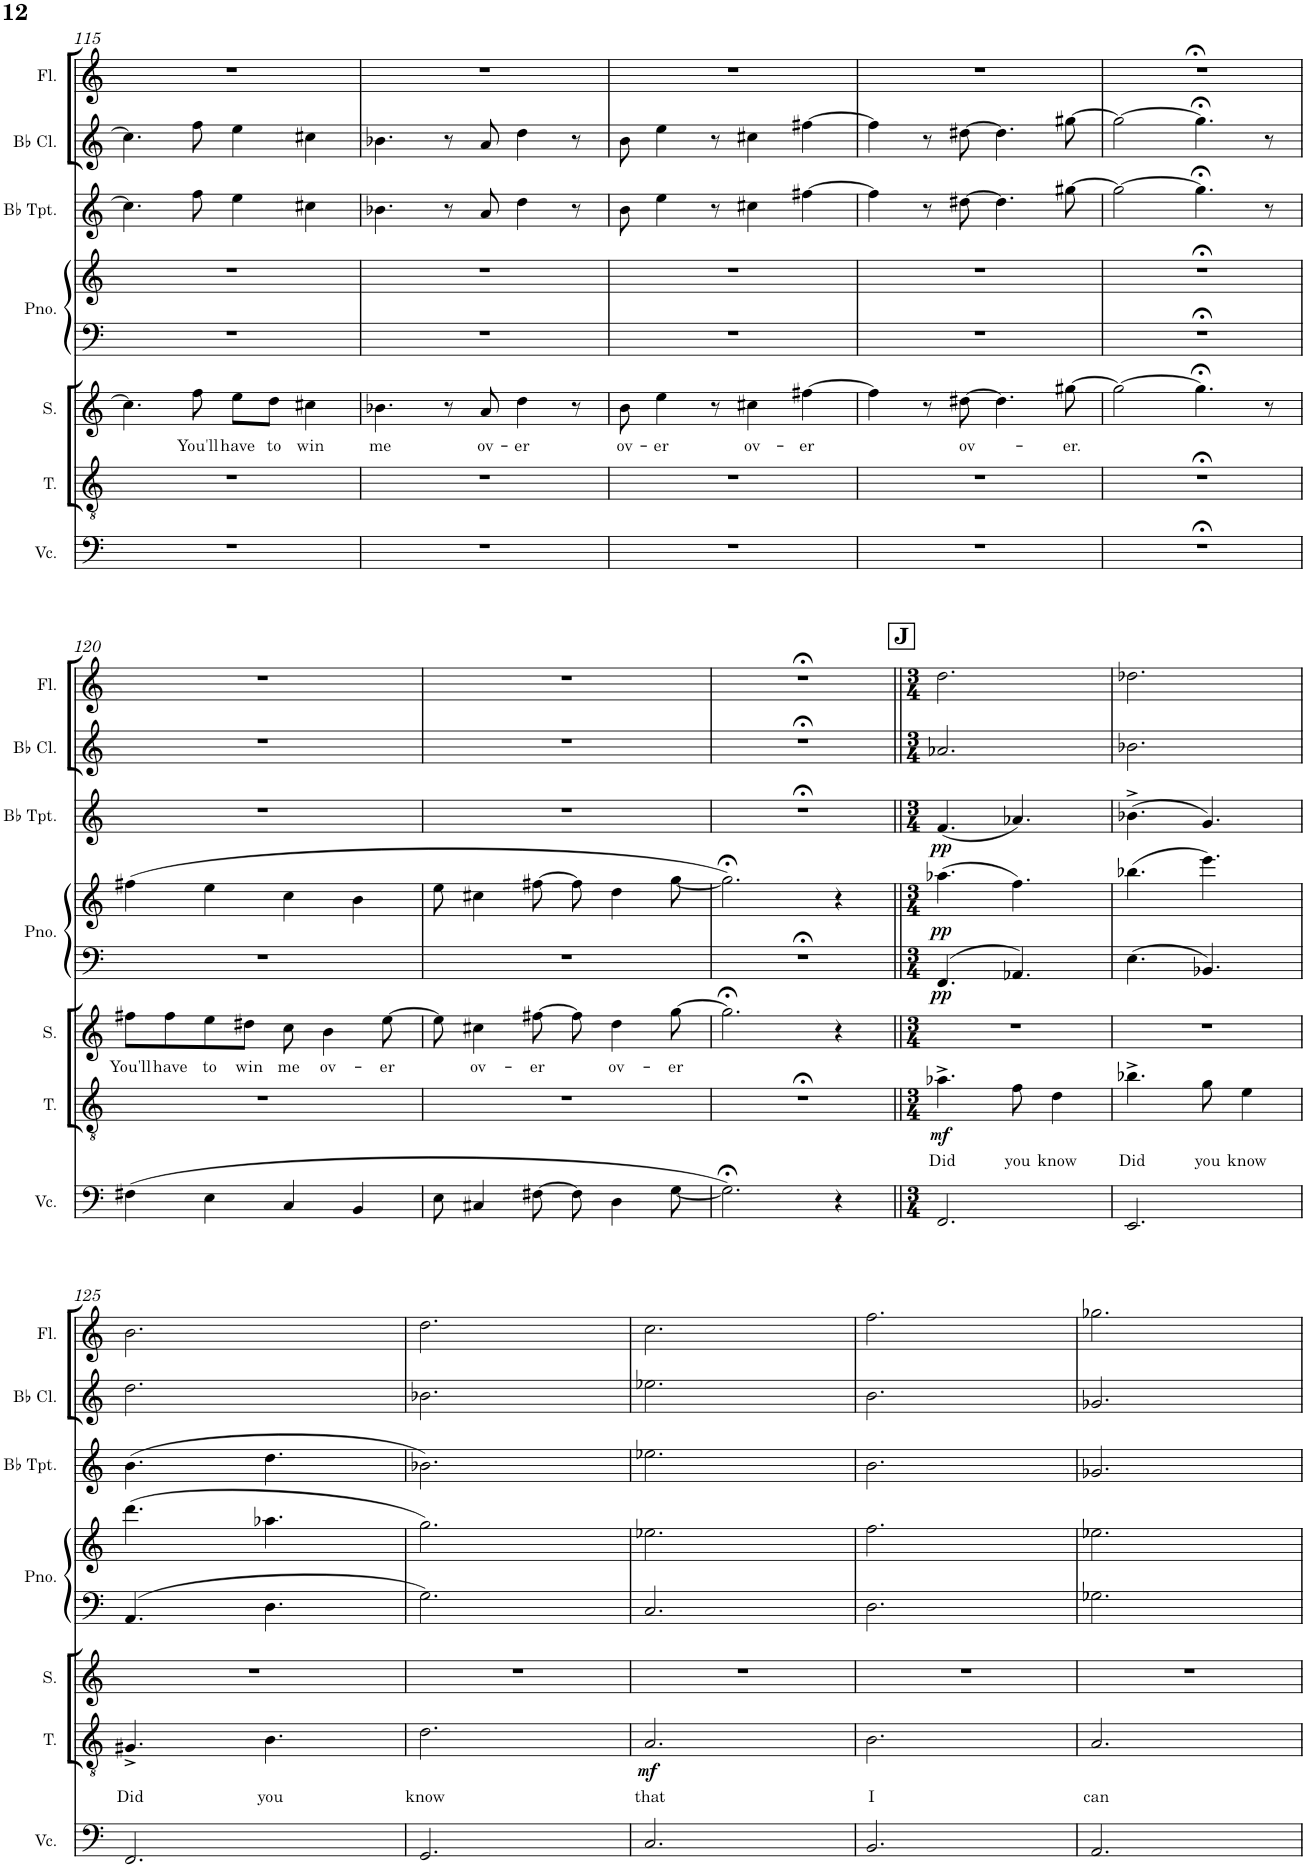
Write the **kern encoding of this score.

**kern	**kern	**text	**dynam	**kern	**text	**kern	**kern	**dynam	**kern	**dynam	**kern	**kern	**harte
*part7	*part6	*part6	*part6	*part5	*part5	*part4	*part4	*part4	*part3	*part3	*part2	*part1	*part1
*staff8	*staff7	*staff7	*staff7	*staff6	*staff6	*staff5	*staff4	*staff4/5	*staff3	*staff3	*staff2	*staff1	*
*I"Violoncello	*I"Tenor	*	*	*I"Soprano	*	*I"Piano	*	*	*I"Bb Trumpet	*	*I"Bb Clarinet	*I"Flute	*
*I'Vc.	*I'T.	*	*	*I'S.	*	*I'Pno.	*	*	*I'Bb Tpt.	*	*I'Bb Cl.	*I'Fl.	*
!!LO:PB:g=z
*clefF4	*clefGv2	*	*	*clefG2	*	*clefF4	*clefG2	*	*clefG2	*	*clefG2	*clefG2	*
*	*	*	*	*	*	*	*	*	*ITrd1c2	*	*ITrd1c2	*	*
*k[]	*k[]	*	*	*k[]	*	*k[]	*k[]	*	*k[]	*	*k[]	*k[]	*
*M4/4	*M4/4	*	*	*M4/4	*	*M4/4	*M4/4	*	*M4/4	*	*M4/4	*M4/4	*
=115	=115	=115	=115	=115	=115	=115	=115	=115	=115	=115	=115	=115	=115
1r	1r	.	.	4.cc#\]	.	1r	1r	.	4.cc#\]	.	4.cc#\]	1r	.
!	!	!	!	!	!LO:LY:b	!	!	!	!	!	!	!	!
.	.	.	.	8ff\	You'll	.	.	.	8ff\	.	8ff\	.	.
!	!	!	!	!	!LO:LY:b	!	!	!	!	!	!	!	!
.	.	.	.	8ee\L	have	.	.	.	4ee\	.	4ee\	.	.
!	!	!	!	!	!LO:LY:b	!	!	!	!	!	!	!	!
.	.	.	.	8dd\J	to	.	.	.	.	.	.	.	.
!	!	!	!	!	!LO:LY:b	!	!	!	!	!	!	!	!
.	.	.	.	4cc#X\	win	.	.	.	4cc#X\	.	4cc#X\	.	.
=116	=116	=116	=116	=116	=116	=116	=116	=116	=116	=116	=116	=116	=116
!	!	!	!	!	!LO:LY:b	!	!	!	!	!	!	!	!
1r	1r	.	.	4.b-X\	me	1r	1r	.	4.b-X\	.	4.b-X\	1r	.
.	.	.	.	8r	.	.	.	.	8r	.	8r	.	.
!	!	!	!	!	!LO:LY:b	!	!	!	!	!	!	!	!
.	.	.	.	8a/	-ov-	.	.	.	8a/	.	8a/	.	.
!	!	!	!	!	!LO:LY:b	!	!	!	!	!	!	!	!
.	.	.	.	4dd\	-er	.	.	.	4dd\	.	4dd\	.	.
.	.	.	.	8r	.	.	.	.	8r	.	8r	.	.
=117	=117	=117	=117	=117	=117	=117	=117	=117	=117	=117	=117	=117	=117
!	!	!	!	!	!LO:LY:b	!	!	!	!	!	!	!	!
1r	1r	.	.	8b\	ov-	1r	1r	.	8b\	.	8b\	1r	.
!	!	!	!	!	!LO:LY:b	!	!	!	!	!	!	!	!
.	.	.	.	4ee\	-er	.	.	.	4ee\	.	4ee\	.	.
.	.	.	.	8r	.	.	.	.	8r	.	8r	.	.
!	!	!	!	!	!LO:LY:b	!	!	!	!	!	!	!	!
.	.	.	.	4cc#X\	ov-	.	.	.	4cc#X\	.	4cc#X\	.	.
!	!	!	!	!	!LO:LY:b	!	!	!	!	!	!	!	!
.	.	.	.	[4ff#X\	-er	.	.	.	[4ff#X\	.	[4ff#X\	.	.
=118	=118	=118	=118	=118	=118	=118	=118	=118	=118	=118	=118	=118	=118
1r	1r	.	.	4ff#\]	.	1r	1r	.	4ff#\]	.	4ff#\]	1r	.
.	.	.	.	8r	.	.	.	.	8r	.	8r	.	.
!	!	!	!	!	!LO:LY:b	!	!	!	!	!	!	!	!
.	.	.	.	[8dd#X\	ov-	.	.	.	[8dd#X\	.	[8dd#X\	.	.
.	.	.	.	4.dd#\]	.	.	.	.	4.dd#\]	.	4.dd#\]	.	.
!	!	!	!	!	!LO:LY:b	!	!	!	!	!	!	!	!
.	.	.	.	[8gg#X\	-er.	.	.	.	[8gg#X\	.	[8gg#X\	.	.
=119	=119	=119	=119	=119	=119	=119	=119	=119	=119	=119	=119	=119	=119
1r;<	1r;<	.	.	2gg#\_	.	1r;<	1r;<	.	2gg#\_	.	2gg#\_	1r	.
.	.	.	.	4.gg#;<\]	.	.	.	.	4.gg#;<\]	.	4.gg#;<\]	.	.
.	.	.	.	8r	.	.	.	.	8r	.	8r	.	.
!!LO:LB:g=z
=120	=120	=120	=120	=120	=120	=120	=120	=120	=120	=120	=120	=120	=120
!	!	!	!	!	!LO:LY:b	!	!	!	!	!	!	!	!
(4F#X\	1r	.	.	8ff#X\L	You'll	1r	(4ff#X\	.	1r	.	1r	1r	.
!	!	!	!	!	!LO:LY:b	!	!	!	!	!	!	!	!
.	.	.	.	8ff#\	have	.	.	.	.	.	.	.	.
!	!	!	!	!	!LO:LY:b	!	!	!	!	!	!	!	!
4E\	.	.	.	8ee\	to	.	4ee\	.	.	.	.	.	.
!	!	!	!	!	!LO:LY:b	!	!	!	!	!	!	!	!
.	.	.	.	8dd#X\J	win	.	.	.	.	.	.	.	.
!	!	!	!	!	!LO:LY:b	!	!	!	!	!	!	!	!
4C/	.	.	.	8cc\	me	.	4cc\	.	.	.	.	.	.
!	!	!	!	!	!LO:LY:b	!	!	!	!	!	!	!	!
.	.	.	.	4b\	-ov-	.	.	.	.	.	.	.	.
4BB/	.	.	.	.	.	.	4b\	.	.	.	.	.	.
!	!	!	!	!	!LO:LY:b	!	!	!	!	!	!	!	!
.	.	.	.	[8ee\	-er	.	.	.	.	.	.	.	.
=121	=121	=121	=121	=121	=121	=121	=121	=121	=121	=121	=121	=121	=121
8E\	1r	.	.	8ee\]	.	1r	8ee\	.	1r	.	1r	1r	.
!	!	!	!	!	!LO:LY:b	!	!	!	!	!	!	!	!
4C#X/	.	.	.	4cc#X\	-ov-	.	4cc#X\	.	.	.	.	.	.
!	!	!	!	!	!LO:LY:b	!	!	!	!	!	!	!	!
[8F#X\	.	.	.	[8ff#X\	-er	.	[8ff#X\	.	.	.	.	.	.
8F#\]	.	.	.	8ff#\]	.	.	8ff#\]	.	.	.	.	.	.
!	!	!	!	!	!LO:LY:b	!	!	!	!	!	!	!	!
4D\	.	.	.	4dd\	ov-	.	4dd\	.	.	.	.	.	.
!	!	!	!	!	!LO:LY:b	!	!	!	!	!	!	!	!
[<8G\	.	.	.	[>8gg\	-er	.	[<8gg\	.	.	.	.	.	.
=122	=122	=122	=122	=122	=122	=122	=122	=122	=122	=122	=122	=122	=122
2.G;<\])	1r;<	.	.	2.gg;<\]	.	1r;<	2.gg;<\])	.	1r;<	.	1r;<	1r;<	.
4r	.	.	.	4r	.	.	4r	.	.	.	.	.	.
!!LO:REH:place=s1:a:B:cj:fs=14:t=J
=123||	=123||	=123||	=123||	=123||	=123||	=123||	=123||	=123||	=123||	=123||	=123||	=123||	=123||
*M3/4	*M3/4	*	*	*M3/4	*	*M3/4	*M3/4	*	*M3/4	*	*M3/4	*M3/4	*
!	!	!LO:LY:b	!LO:DY:b	!	!	!	!	!LO:DY:b=2	!	!	!	!	!
!	!	!	!	!	!	!	!	!LO:DY:n=1:b	!	!LO:DY:b	!	!	!LO:H:kt=dim7
2.FF/	4.a-X^\	Did	mf	2.r	.	4.FF/	(4.aa-X\	pp pp	(4.f/	pp	2.a-X/	2.dd\	D:dim7/b3
!	!	!LO:LY:b	!	!	!	!	!	!	!	!	!	!	!
.	8f\	you	.	.	.	4.AA-X/	4.ff\)	.	4.a-X/)	.	.	.	.
!	!	!LO:LY:b	!	!	!	!	!	!	!	!	!	!	!
.	4d\	know	.	.	.	.	.	.	.	.	.	.	.
=124	=124	=124	=124	=124	=124	=124	=124	=124	=124	=124	=124	=124	=124
!	!	!LO:LY:b	!	!	!	!	!	!	!	!	!	!	!LO:H:kt=dim7
2.EE/	4.b-X^\	Did	.	2.r	.	4.E\	(4.bb-X\	.	(4.b-X^\	.	2.b-X\	2.dd-X\	E:dim7
!	!	!LO:LY:b	!	!	!	!	!	!	!	!	!	!	!
.	8g\	you	.	.	.	4.BB-X/	4.eee\)	.	4.g/)	.	.	.	.
!	!	!LO:LY:b	!	!	!	!	!	!	!	!	!	!	!
.	4e\	know	.	.	.	.	.	.	.	.	.	.	.
!!LO:LB:g=z
=125	=125	=125	=125	=125	=125	=125	=125	=125	=125	=125	=125	=125	=125
!	!	!LO:LY:b	!	!	!	!	!	!	!	!	!	!	!LO:H:kt=dim7
2.FF/	4.G#X^/	Did	.	2.r	.	4.AA/	(4.ddd\	.	(4.b\	.	2.dd\	2.b\	F:dim7
!	!	!LO:LY:b	!	!	!	!	!	!	!	!	!	!	!
.	4.B\	you	.	.	.	4.D\	4.aa-X\	.	4.dd\	.	.	.	.
=126	=126	=126	=126	=126	=126	=126	=126	=126	=126	=126	=126	=126	=126
!	!	!LO:LY:b	!	!	!	!	!	!	!	!	!	!	!LO:H:kt=m
2.GG/	2.d\	know	.	2.r	.	2.G\	2.gg\)	.	2.b-X\)	.	2.b-X\	2.dd\	G:min
=127	=127	=127	=127	=127	=127	=127	=127	=127	=127	=127	=127	=127	=127
!	!	!LO:LY:b	!LO:DY:b	!	!	!	!	!	!	!	!	!	!LO:H:kt=dim7
2.C/	2.A/	that	mf	2.r	.	2.C/	2.ee-X\	.	2.ee-X\	.	2.ee-X\	2.cc\	A:dim7/b3
=128	=128	=128	=128	=128	=128	=128	=128	=128	=128	=128	=128	=128	=128
!	!	!LO:LY:b	!	!	!	!	!	!	!	!	!	!	!LO:H:kt=dim7
2.BB/	2.B\	I	.	2.r	.	2.D\	2.ff\	.	2.b\	.	2.b\	2.ff\	B:dim7
=129	=129	=129	=129	=129	=129	=129	=129	=129	=129	=129	=129	=129	=129
!	!	!LO:LY:b	!	!	!	!	!	!	!	!	!	!	!LO:H:kt=dim7
2.AA/	2.A/	can	.	2.r	.	2.G-X\	2.ee-X\	.	2.g-X/	.	2.g-X/	2.gg-X\	A:dim7
=	=	=	=	=	=	=	=	=	=	=	=	=	=
*-	*-	*-	*-	*-	*-	*-	*-	*-	*-	*-	*-	*-	*-
